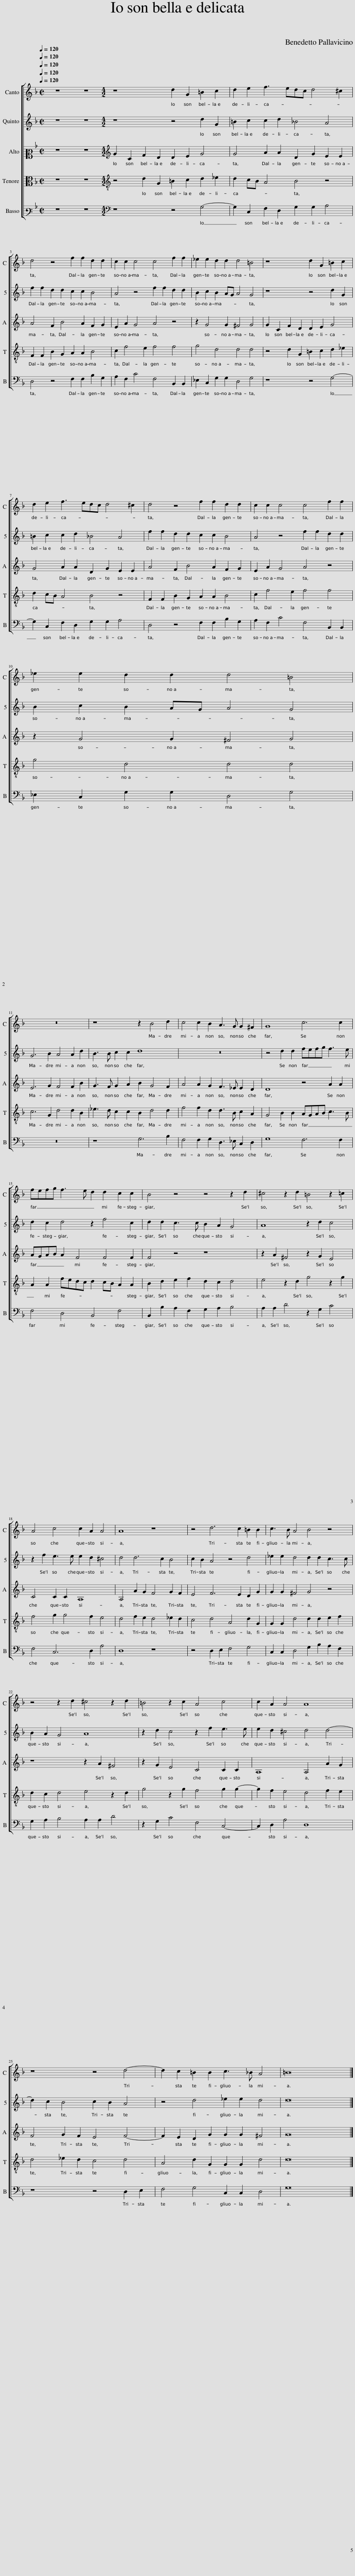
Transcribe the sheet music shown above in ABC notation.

X:1
%%score [ 1 2 3 4 5 ]
L:1/8
Q:1/4=120
M:2/2
I:linebreak $
K:F
V:1 treble
V:2 treble
V:3 alto2
V:4 alto
V:5 bass3
V:1
 z8 | z8 |[M:4/2] z8 d2 G2 =B2 c2 | d2 e2 f3 edc d4 ^c2 |$ d4 z4 f2 f2 d2 d2 | %5
 c2 c2 c4 c4 f2 f2 | _e2 e2 d2 d2 d4 =B4 | z8 d2 G2 =B2 c2 |$ d2 e2 f3 edc d4 ^c2 | d4 z4 f2 f2 d2 d2 | %10
 c2 c2 c4 c4 f2 f2 |$ _e2 e2 d2 d2 d4 =B4 |$ z16 | z8 z2 B4 d2 | c4 c2 B2 A3 G G2 ^F2 | %15
 G8 c6 c2 |$ fefg f3 e d2 d2 c2 c2 | B4 z4 z4 z2 d2 | ^c4 z2 d2 =B4 z2 =c2 |$ A4 c4 c2 A2 A4 | %20
 A8 z8 | z4 d6 c2 =B2 B2 | c3 B A4 B4 z4 |$ z4 z2 d2 ^c4 z2 d2 | =B4 z2 c2 A4 c4 | %25
 c2 A2 A4 A8 |$ z8 z4 d4- | d2 c2 =B2 B2 c3 _B A4 | =B16 |] %29
V:2
 z8 | z8 |[M:4/2] z8 z4 d2 G2 | =B2 c2 c2 d2 _B4 A4 |$ f2 f2 d2 d2 c2 c2 B4 | %5
 A4 z4 f2 f2 d2 d2 | B2 c2 B2 AG A4 G4 | z8 z4 d2 G2 |$ =B2 c2 c2 d2 _B4 A4 | f2 f2 d2 d2 c2 c2 B4 | %10
 A4 z4 f2 f2 d2 d2 |$ B2 c2 B2 AG A4 G4 |$ G6 B2 A4 A2 d2 | B3 B c2 c2 d8 | z16 | %15
 z4 d2 d2 fefg f3 e |$ d2 c2 d4 z2 f4 c2 | d2 d2 c3 c B2 A2 G4 | A8 z2 d2 c4 |$ z2 f2 e3 e e2 d2 ^c4 | %20
 d4 d6 c2 B4 | c2 B2 A4 z4 d4 | _e2 e2 d4 d2 d2 c3 c |$ B2 A2 G4 A8 | z2 d2 c4 z2 f2 e3 e | %25
 e2 d2 ^c4 d4 d4- |$ d2 c2 B4 c2 B2 A4 | z4 d4 _e2 e2 d4 | d16 |] %29
V:3
 z8 | z8 |[M:4/2][K:treble] G2 C2 F2 D2 D2 E2 G4 | G4 A2 A2 D2 G2 E2 E2 |$ A4 F2 B4 A2 F2 G2 | %5
 E2 A2 G4 A4 z4 | z2 G4 G2 ^F4 G4 | G2 C2 F2 D2 D2 E2 G4 |$ G4 A2 A2 D2 G2 E2 E2 | A4 F2 B4 A2 F2 G2 | %10
 E2 A2 G4 A4 z4 |$ z2 G4 G2 ^F4 G4 |$ E6 G2 F4 F2 B2 | G3 F G2 A2 B2 G4 F2 | A4 A2 G2 F3 _E E2 D2 | %15
 D8 z4 A2 A2 |$ AGAB A2 F4 F4 F2 | F4 z4 z8 | z2 A2 ^F4 z2 G2 E4 |$ C4 C2 C2 A,8 | %20
 A,4 A2 G2 F4 G2 F2 | E4 F6 E2 D2 G2 | G2 G2 ^F4 G4 z4 |$ z8 z2 A2 ^F4 | z2 G2 E4 C4 C2 C2 | %25
 A,8 A,4 A2 G2 |$ F4 G2 F2 E4 F4- | F2 E2 D2 G2 G2 G2 ^F4 | G16 |] %29
V:4
 z8 | z8 |[M:4/2][K:treble-8] z4 d2 G2 =B2 c2 d2 _e2 | d2 cB A4 B4 z4 |$ F2 F2 B2 G2 A2 A2 B4 | %5
 c2 f4 e2 f4 f4 | g4 d4 d4 d4 | z4 d2 G2 =B2 c2 d2 _e2 |$ d2 cB A4 B4 z4 | F2 F2 B2 G2 A2 A2 B4 | %10
 c2 f4 e2 f4 f4 |$ g4 d4 d4 d4 |$ c6 G2 d4 d2 B2 | _e3 d c2 c2 B2 d4 d2 | f4 f2 d2 d3 B c2 A2 | %15
 G4 B2 B2 AGAB c3 B |$ A2 A2 fedc d2 cB A2 A2 | B2 d2 e2 f2 d2 c2 d4 | e4 z2 d2 g4 z2 g2 |$ f4 g2 g4 f2 e4 | %20
 d4 f2 e2 d4 _e2 d2 | c4 d4 A4 d2 G2 | G2 G2 d4 d2 d2 e2 f2 |$ d2 c2 d4 e4 z2 d2 | g4 z2 g2 f4 g2 g2- | %25
 g2 f2 e4 d4 f2 e2 |$ d4 _e2 d2 c4 d4 | A4 d2 G2 G2 G2 d4 | d16 |] %29
V:5
 z8 | z8 |[M:4/2][K:bass] z8 z4 G,4- | G,2 C,2 F,2 D,2 G,2 G,2 A,4 |$ D,4 z4 F,2 F,2 B,2 G,2 | %5
 A,2 F,2 C4 F,4 B,,2 B,,2 | _E,2 C,2 G,2 G,2 D,4 G,4 | z8 z4 G,4- |$ G,2 C,2 F,2 D,2 G,2 G,2 A,4 | D,4 z4 F,2 F,2 B,2 G,2 | %10
 A,2 F,2 C4 F,4 B,,2 B,,2 |$ _E,2 C,2 G,2 G,2 D,4 G,4 |$ z16 | z8 G,6 B,2 | F,4 F,2 G,2 D,3 _E, C,2 D,2 | %15
 G,8 F,6 F,2 |$ F,4 D,4 B,,4 F,4 | B,,2 B,2 A,2 F,2 G,2 A,2 B,4 | A,2 A,2 D4 z2 G,2 C4 |$ F,4 C,6 D,2 A,4 | %20
 D,8 z8 | z4 D,2 E,2 F,4 G,4 | C,2 C,2 D,4 G,2 B,2 A,2 F,2 |$ G,2 A,2 B,4 A,2 A,2 D4 | z2 G,2 C4 F,4 C,4- | %25
 C,2 D,2 A,4 D,8 |$ z8 z4 D,2 E,2 | F,4 G,4 C,2 C,2 D,4 | G,16 |] %29
